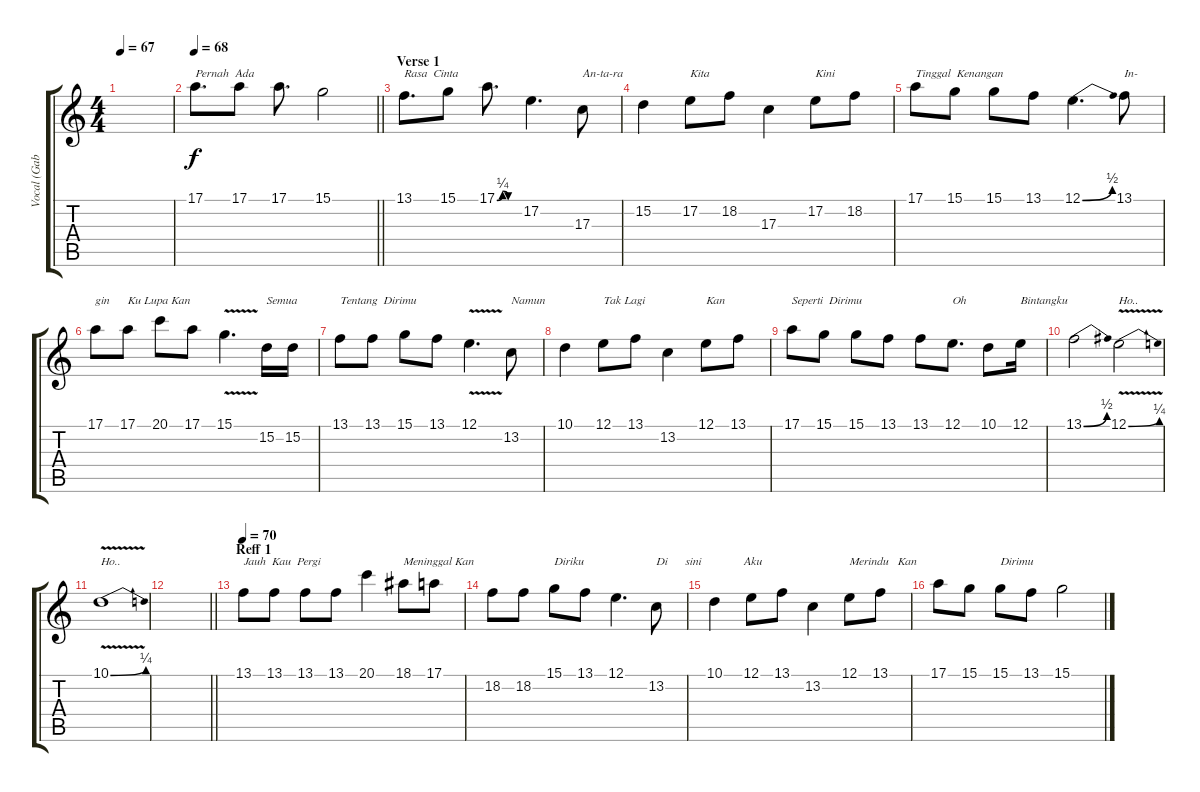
\track ("Vocal (Gabby)" "Vocal (Gab") {instrument voiceoohs}
\staff {score tabs}
\tuning (E4 B3 G3 D3 A2 E2) {hide}
\ts (4 4)
\tempo 67
\clef g2
\ks c
|
\tempo 68
\barLineRight lightlight
17.1.8{d txt "Pernah  Ada"} 17.1.8 17.1.8{d} 15.1.2 |
\section ("" "Verse 1")
13.1.8{d txt "Rasa  Cinta "} 15.1.8 17.1{be (custom 0 0 15 1 30 0 60 0)}.8{d} 17.2.4{d} 17.3.8{txt "An-ta-ra "} |
15.2.4 17.2.8{txt "Kita"} 18.2.8 17.3.4 17.2.8{txt "Kini "} 18.2.8 |
17.1.8{txt "Tinggal  Kenangan"} 15.1.8 15.1.8 13.1.8 12.1{be (bend 0 0 60 2)}.4{d} 13.1.8{txt "In-"} |
17.1.8{txt "gin "} 17.1.8{txt "Ku Lupa Kan "} 20.1.8 17.1.8 15.1{v}.4{d} 15.2.16{txt "Semua "} 15.2.16 |
13.1.8{txt "Tentang  Dirimu"} 13.1.8 15.1.8 13.1.8 12.1{v}.4{d} 13.2.8{txt "Namun "} |
10.1.4 12.1.8{txt "Tak Lagi"} 13.1.8 13.2.4 12.1.8{txt "Kan "} 13.1.8 |
17.1.8{txt "Seperti  Dirimu"} 15.1.8 15.1.8 13.1.8 13.1.8 12.1.8{d txt "Oh "} 10.1.8 12.1.16{txt "Bintangku"} |
13.1{be (bend 0 0 60 2)}.2 12.1{be (bend 0 0 60 1) v}.2{txt "Ho.."} |
10.1{be (bend 0 0 60 1) v}.1{txt "Ho.."} |
\barLineRight lightlight
|
\section ("" "Reff 1")
\tempo 70
13.1.8{txt "Jauh  Kau  Pergi "} 13.1.8 13.1.8 13.1.8 20.1.4 18.1.8{txt "Meninggal Kan "} 17.1.8 |
18.2.8 18.2.8 15.1.8{txt "Diriku"} 13.1.8 12.1.4{d} 13.2.8{txt "Di      sini              Aku "} |
10.1.4 12.1.8 13.1.8 13.2.4 12.1.8{txt "Merindu   Kan "} 13.1.8 |
17.1.8 15.1.8 15.1.8{txt "Dirimu"} 13.1.8 15.1.2
